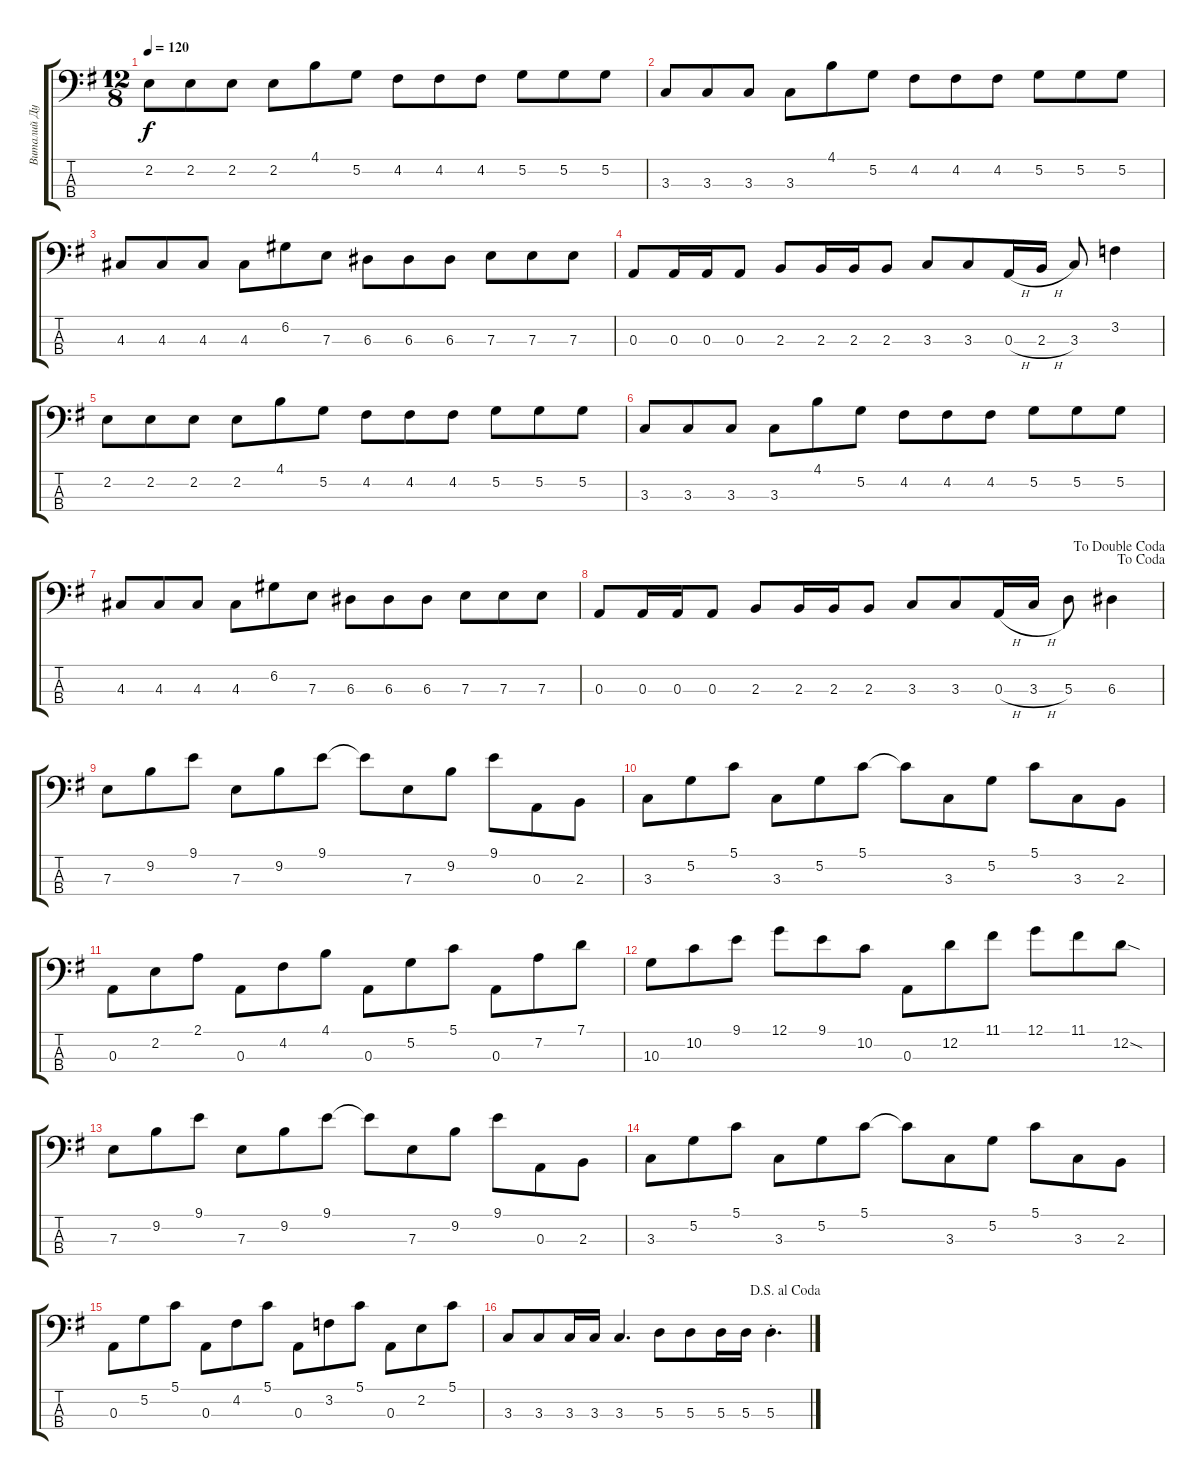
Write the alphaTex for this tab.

\track ("Виталий Дубинин" "Виталий Ду") {instrument electricbasspick}
\staff {score tabs}
\tuning (G2 D2 A1 E1) {hide}
\ts (12 8)
\tempo 120
\clef f4
\ks g
2.2.8{dy f} 2.2.8 2.2.8 2.2.8 4.1.8 5.2.8 4.2.8 4.2.8 4.2.8 5.2.8 5.2.8 5.2.8 |
3.3.8 3.3.8 3.3.8 3.3.8 4.1.8 5.2.8 4.2.8 4.2.8 4.2.8 5.2.8 5.2.8 5.2.8 |
4.3.8 4.3.8 4.3.8 4.3.8 6.2.8 7.3.8 6.3.8 6.3.8 6.3.8 7.3.8 7.3.8 7.3.8 |
0.3.8 0.3.16 0.3.16 0.3.8 2.3.8 2.3.16 2.3.16 2.3.8 3.3.8 3.3.8 0.3{h}.16 2.3{h}.16 3.3.8 3.2.4 |
2.2.8 2.2.8 2.2.8 2.2.8 4.1.8 5.2.8 4.2.8 4.2.8 4.2.8 5.2.8 5.2.8 5.2.8 |
3.3.8 3.3.8 3.3.8 3.3.8 4.1.8 5.2.8 4.2.8 4.2.8 4.2.8 5.2.8 5.2.8 5.2.8 |
4.3.8 4.3.8 4.3.8 4.3.8 6.2.8 7.3.8 6.3.8 6.3.8 6.3.8 7.3.8 7.3.8 7.3.8 |
\jump dacoda
\jump dadoublecoda
0.3.8 0.3.16 0.3.16 0.3.8 2.3.8 2.3.16 2.3.16 2.3.8 3.3.8 3.3.8 0.3{h}.16 3.3{h}.16 5.3.8 6.3.4 |
7.3.8 9.2.8 9.1.8 7.3.8 9.2.8 9.1.8 9.1{t}.8 7.3.8 9.2.8 9.1.8 0.3.8 2.3.8 |
3.3.8 5.2.8 5.1.8 3.3.8 5.2.8 5.1.8 5.1{t}.8 3.3.8 5.2.8 5.1.8 3.3.8 2.3.8 |
0.3.8 2.2.8 2.1.8 0.3.8 4.2.8 4.1.8 0.3.8 5.2.8 5.1.8 0.3.8 7.2.8 7.1.8 |
10.3.8 10.2.8 9.1.8 12.1.8 9.1.8 10.2.8 0.3.8 12.2.8 11.1.8 12.1.8 11.1.8 12.2{sod}.8 |
7.3.8 9.2.8 9.1.8 7.3.8 9.2.8 9.1.8 9.1{t}.8 7.3.8 9.2.8 9.1.8 0.3.8 2.3.8 |
3.3.8 5.2.8 5.1.8 3.3.8 5.2.8 5.1.8 5.1{t}.8 3.3.8 5.2.8 5.1.8 3.3.8 2.3.8 |
0.3.8 5.2.8 5.1.8 0.3.8 4.2.8 5.1.8 0.3.8 3.2.8 5.1.8 0.3.8 2.2.8 5.1.8 |
\jump dalsegnoalcoda
3.3.8 3.3.8 3.3.16 3.3.16 3.3.4{d} 5.3.8 5.3.8 5.3.16 5.3.16 5.3{st}.4{d}
